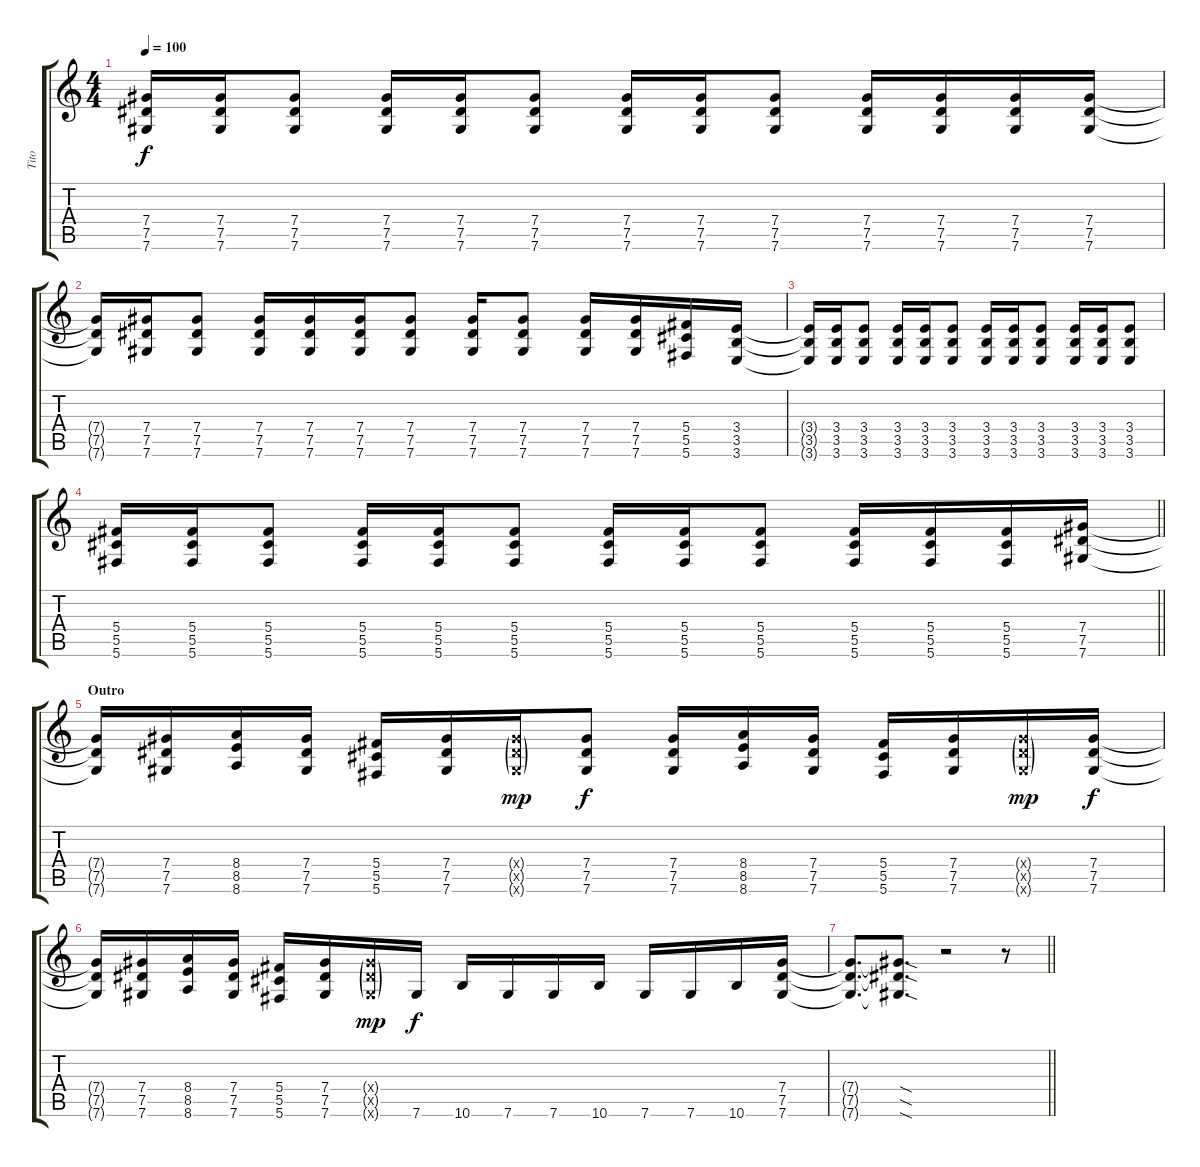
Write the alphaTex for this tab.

\track ("Tito" "Tito") {instrument distortionguitar}
\staff {score tabs}
\tuning (Eb4 Bb3 Gb3 Db3 Ab2 Db2) {hide}
\ts (4 4)
\tempo 100
\clef g2
\ks c
(7.4{t} 7.5{t} 7.6{t}).16{dy f} (7.4 7.5 7.6).16 (7.4 7.5 7.6).8 (7.4 7.5 7.6).16 (7.4 7.5 7.6).16 (7.4 7.5 7.6).8 (7.4 7.5 7.6).16 (7.4 7.5 7.6).16 (7.4 7.5 7.6).8 (7.4 7.5 7.6).16 (7.4 7.5 7.6).16 (7.4 7.5 7.6).16 (7.4 7.5 7.6).16 |
(7.4{t} 7.5{t} 7.6{t}).16 (7.4 7.5 7.6).16 (7.4 7.5 7.6).8 (7.4 7.5 7.6).16 (7.4 7.5 7.6).16 (7.4 7.5 7.6).16 (7.4 7.5 7.6).8 (7.4 7.5 7.6).16 (7.4 7.5 7.6).8 (7.4 7.5 7.6).16 (7.4 7.5 7.6).16 (5.4 5.5 5.6).16 (3.4 3.5 3.6).16 |
(3.4{t} 3.5{t} 3.6{t}).16 (3.4 3.5 3.6).16 (3.4 3.5 3.6).8 (3.4 3.5 3.6).16 (3.4 3.5 3.6).16 (3.4 3.5 3.6).8 (3.4 3.5 3.6).16 (3.4 3.5 3.6).16 (3.4 3.5 3.6).8 (3.4 3.5 3.6).16 (3.4 3.5 3.6).16 (3.4 3.5 3.6).8 |
\barLineRight lightlight
(5.4 5.5 5.6).16 (5.4 5.5 5.6).16 (5.4 5.5 5.6).8 (5.4 5.5 5.6).16 (5.4 5.5 5.6).16 (5.4 5.5 5.6).8 (5.4 5.5 5.6).16 (5.4 5.5 5.6).16 (5.4 5.5 5.6).8 (5.4 5.5 5.6).16 (5.4 5.5 5.6).16 (5.4 5.5 5.6).16 (7.4 7.5 7.6).16 |
\section ("" "Outro")
(7.4{t} 7.5{t} 7.6{t}).16 (7.4 7.5 7.6).16 (8.4 8.5 8.6).16 (7.4 7.5 7.6).16 (5.4 5.5 5.6).16 (7.4 7.5 7.6).16 (7.4{g x} 7.5{g x} 7.6{g x}).16{dy mp} (7.4 7.5 7.6).8{dy f} (7.4 7.5 7.6).16 (8.4 8.5 8.6).16 (7.4 7.5 7.6).16 (5.4 5.5 5.6).16 (7.4 7.5 7.6).16 (7.4{g x} 7.5{g x} 7.6{g x}).16{dy mp} (7.4 7.5 7.6).16{dy f} |
(7.4{t} 7.5{t} 7.6{t}).16 (7.4 7.5 7.6).16 (8.4 8.5 8.6).16 (7.4 7.5 7.6).16 (5.4 5.5 5.6).16 (7.4 7.5 7.6).16 (7.4{g x} 7.5{g x} 7.6{g x}).16{dy mp} 7.6.16{dy f} 10.6.16 7.6.16 7.6.16 10.6.16 7.6.16 7.6.16 10.6.16 (7.4 7.5 7.6).16 |
\barLineRight lightlight
(7.4{t} 7.5{t} 7.6{t}).8{d} (7.4{sod t} 7.5{sod t} 7.6{sod t}).8{d} r.2 r.8
